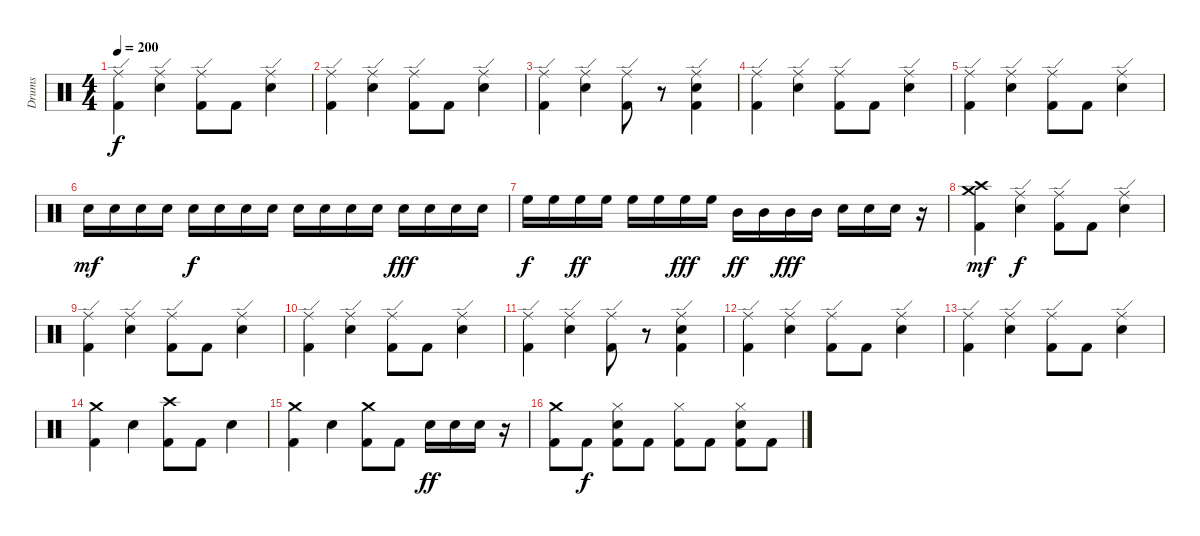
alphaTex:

\bracketExtendMode groupsimilarinstruments
\otherSystemsTrackNameOrientation horizontal
\track ("Drumkit" "Drums") {instrument percussion}
\staff {score}
\articulation defaults
\ts (4 4)
\tempo 200
\clef neutral
\ks c
("Ride (edge)" "Kick (hit) 2").4{dy f} ("Ride (edge)" "Snare (hit) 2").4 ("Ride (edge)" "Kick (hit) 2").8 "Kick (hit) 2".8 ("Ride (edge)" "Snare (hit) 2").4 |
("Ride (edge)" "Kick (hit) 2").4 ("Ride (edge)" "Snare (hit) 2").4 ("Ride (edge)" "Kick (hit) 2").8 "Kick (hit) 2".8 ("Ride (edge)" "Snare (hit) 2").4 |
("Ride (edge)" "Kick (hit) 2").4 ("Ride (edge)" "Snare (hit) 2").4 ("Ride (edge)" "Kick (hit) 2").8 r.8 ("Ride (edge)" "Snare (hit) 2" "Kick (hit) 2").4 |
("Ride (edge)" "Kick (hit) 2").4 ("Ride (edge)" "Snare (hit) 2").4 ("Ride (edge)" "Kick (hit) 2").8 "Kick (hit) 2".8 ("Ride (edge)" "Snare (hit) 2").4 |
("Ride (edge)" "Kick (hit) 2").4 ("Ride (edge)" "Snare (hit) 2").4 ("Ride (edge)" "Kick (hit) 2").8 "Kick (hit) 2".8 ("Ride (edge)" "Snare (hit) 2").4 |
"Snare (hit) 2".16{dy mf} "Snare (hit) 2".16 "Snare (hit) 2".16 "Snare (hit) 2".16 "Snare (hit) 2".16{dy f} "Snare (hit) 2".16 "Snare (hit) 2".16 "Snare (hit) 2".16 "Snare (hit) 2".16 "Snare (hit) 2".16 "Snare (hit) 2".16 "Snare (hit) 2".16 "Snare (hit) 2".16{dy fff} "Snare (hit) 2".16 "Snare (hit) 2".16 "Snare (hit) 2".16 |
"High Floor Tom (hit)".16{dy f} "High Floor Tom (hit)".16 "High Floor Tom (hit)".16{dy ff} "High Floor Tom (hit)".16 "High Floor Tom (hit)".16 "High Floor Tom (hit)".16 "High Floor Tom (hit)".16{dy fff} "High Floor Tom (hit)".16 "Mid Tom (hit)".16{dy ff} "Mid Tom (hit)".16 "Mid Tom (hit)".16{dy fff} "Mid Tom (hit)".16 "Snare (hit) 2".16 "Snare (hit) 2".16 "Snare (hit) 2".16 r.16 |
("Crash medium (hit)" "Crash high (hit)" "Kick (hit) 2").4{dy mf} ("Ride (edge)" "Snare (hit) 2").4{dy f} ("Ride (edge)" "Kick (hit) 2").8 "Kick (hit) 2".8 ("Ride (edge)" "Snare (hit) 2").4 |
("Ride (edge)" "Kick (hit) 2").4 ("Ride (edge)" "Snare (hit) 2").4 ("Ride (edge)" "Kick (hit) 2").8 "Kick (hit) 2".8 ("Ride (edge)" "Snare (hit) 2").4 |
("Ride (edge)" "Kick (hit) 2").4 ("Ride (edge)" "Snare (hit) 2").4 ("Ride (edge)" "Kick (hit) 2").8 "Kick (hit) 2".8 ("Ride (edge)" "Snare (hit) 2").4 |
("Ride (edge)" "Kick (hit) 2").4 ("Ride (edge)" "Snare (hit) 2").4 ("Ride (edge)" "Kick (hit) 2").8 r.8 ("Ride (edge)" "Snare (hit) 2" "Kick (hit) 2").4 |
("Ride (edge)" "Kick (hit) 2").4 ("Ride (edge)" "Snare (hit) 2").4 ("Ride (edge)" "Kick (hit) 2").8 "Kick (hit) 2".8 ("Ride (edge)" "Snare (hit) 2").4 |
("Ride (edge)" "Kick (hit) 2").4 ("Ride (edge)" "Snare (hit) 2").4 ("Ride (edge)" "Kick (hit) 2").8 "Kick (hit) 2".8 ("Ride (edge)" "Snare (hit) 2").4 |
("Crash medium (hit)" "Kick (hit) 2").4 "Snare (hit) 2".4 ("Crash high (hit)" "Kick (hit) 2").8 "Kick (hit) 2".8 "Snare (hit) 2".4 |
("Crash medium (hit)" "Kick (hit) 2").4 "Snare (hit) 2".4 ("Crash medium (hit)" "Kick (hit) 2").8 "Kick (hit) 2".8 "Snare (hit) 2".16{dy ff} "Snare (hit) 2".16 "Snare (hit) 2".16 r.16 |
("Crash medium (hit)" "Kick (hit) 2").8 "Kick (hit) 2".8{dy f} ("Hi-Hat (closed)" "Snare (hit) 2" "Kick (hit) 2").8 "Kick (hit) 2".8 ("Hi-Hat (closed)" "Kick (hit) 2").8 "Kick (hit) 2".8 ("Hi-Hat (closed)" "Snare (hit) 2" "Kick (hit) 2").8 "Kick (hit) 2".8
